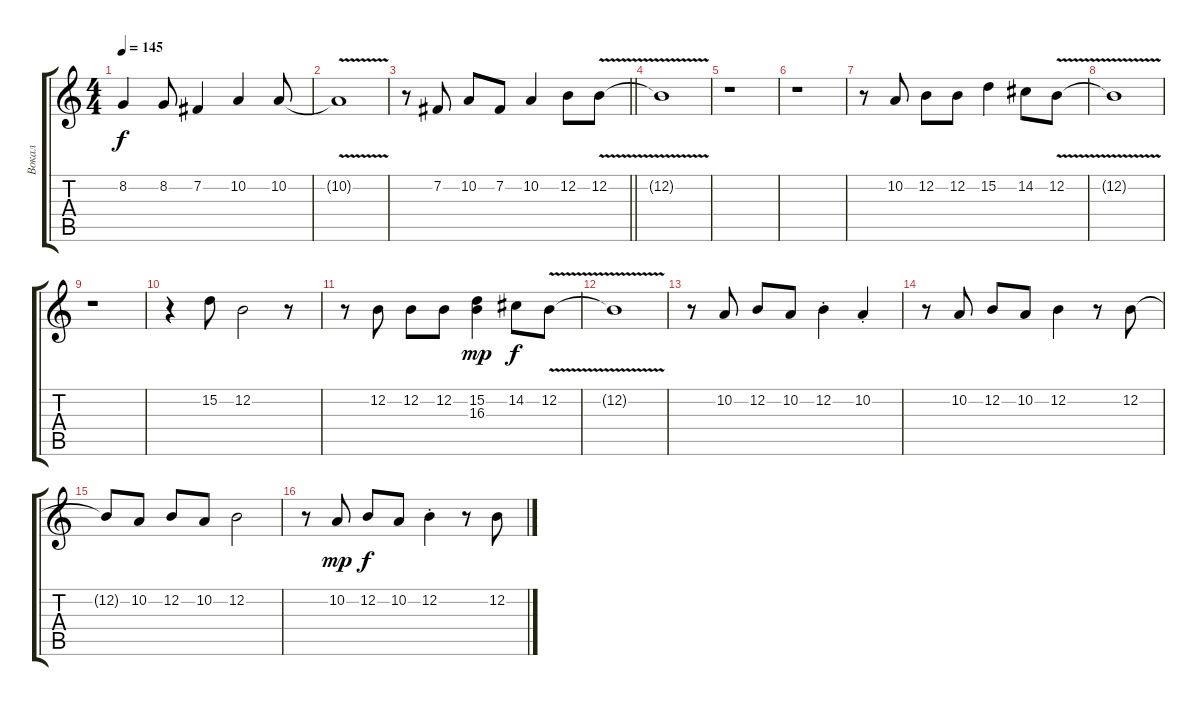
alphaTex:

\track ("Вокал" "Вокал") {instrument oboe}
\staff {score tabs}
\tuning (E4 B3 G3 D3 A2 E2) {hide}
\ts (4 4)
\tempo 145
\clef g2
\ks c
8.2.4{dy f} 8.2.8 7.2.4 10.2.4 10.2.8 |
10.2{v t}.1 |
\barLineRight lightlight
r.8 7.2.8 10.2.8 7.2.8 10.2.4 12.2.8 12.2{v}.8 |
12.2{t}.1 |
r.1 |
r.1 |
r.8 10.2.8 12.2.8 12.2.8 15.2.4 14.2.8 12.2{v}.8 |
12.2{t}.1 |
r.1 |
r.4 15.2.8 12.2.2 r.8 |
r.8 12.2.8 12.2.8 12.2.8 (15.2 16.3).4{dy mp} 14.2.8{dy f} 12.2{v}.8 |
12.2{t}.1 |
r.8 10.2.8 12.2.8 10.2.8 12.2{st}.4 10.2{st}.4 |
r.8 10.2.8 12.2.8 10.2.8 12.2.4 r.8 12.2.8 |
12.2{t}.8 10.2.8 12.2.8 10.2.8 12.2.2 |
r.8 10.2.8{dy mp} 12.2.8{dy f} 10.2.8 12.2{st}.4 r.8 12.2.8
